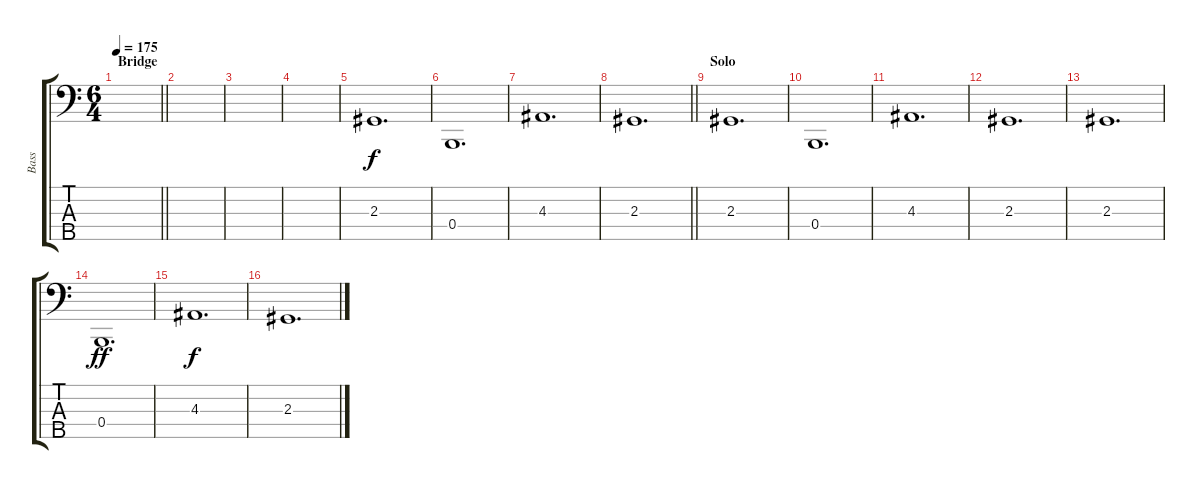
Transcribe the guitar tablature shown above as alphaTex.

\track ("Bass" "Bass") {instrument electricbassfinger}
\staff {score tabs}
\tuning (E2 B1 Gb1 B0 Gb0) {hide}
\ts (6 4)
\section ("" "Bridge")
\tempo 175
\clef f4
\barLineRight lightlight
\ks c
|
|
|
|
2.3.1{d} |
0.4.1{d} |
4.3.1{d} |
\barLineRight lightlight
2.3.1{d} |
\section ("" "Solo")
2.3.1{d} |
0.4.1{d} |
4.3.1{d} |
2.3.1{d} |
2.3.1{d} |
0.4.1{d dy ff} |
4.3.1{d dy f} |
2.3.1{d}
